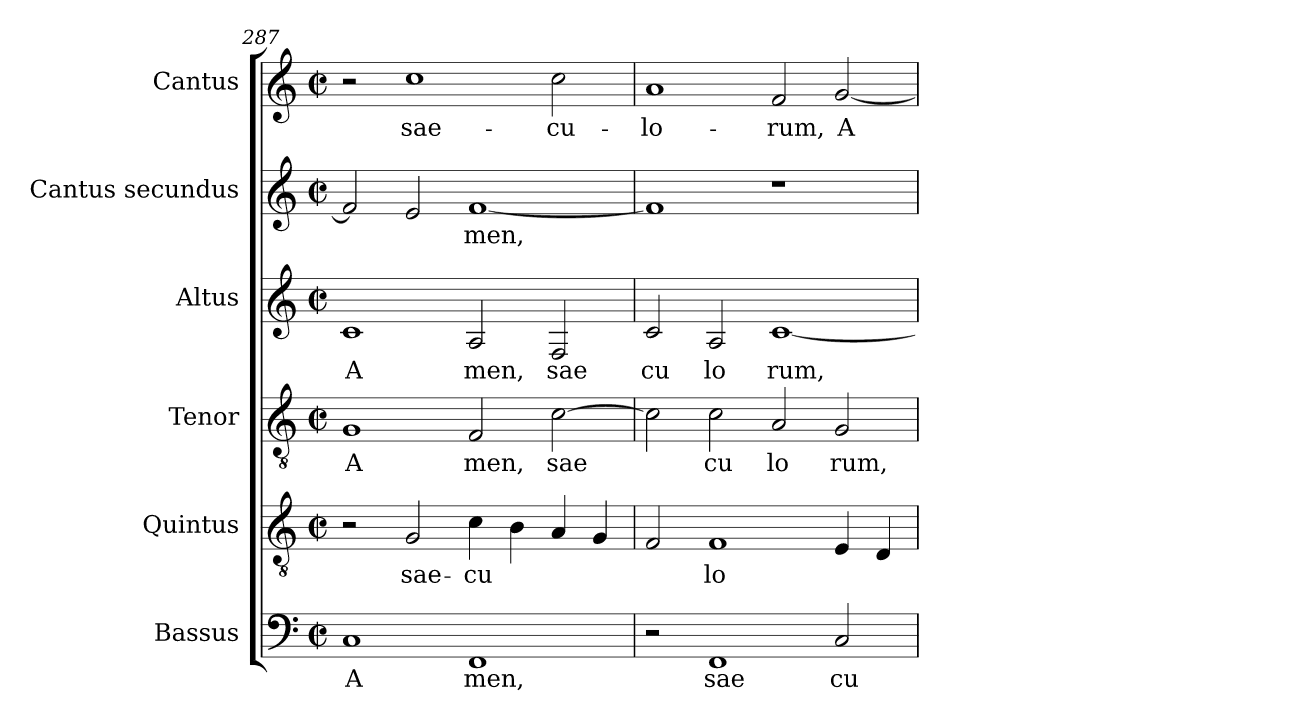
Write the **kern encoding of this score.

**kern	**text	**kern	**text	**kern	**text	**kern	**text	**kern	**text	**kern	**text
*part6	*part6	*part5	*part5	*part4	*part4	*part3	*part3	*part2	*part2	*part1	*part1
*staff6	*staff6	*staff5	*staff5	*staff4	*staff4	*staff3	*staff3	*staff2	*staff2	*staff1	*staff1
*I"Bassus	*	*I"Quintus	*	*I"Tenor	*	*I"Altus	*	*I"Cantus  secundus	*	*I"Cantus	*
*I'B	*	*I'Q	*	*I'T	*	*I'A	*	*	*	*I'C	*
*clefF4	*	*clefGv2	*	*clefGv2	*	*clefG2	*	*clefG2	*	*clefG2	*
*k[]	*	*k[]	*	*k[]	*	*k[]	*	*k[]	*	*k[]	*
*C:	*	*C:	*	*C:	*	*C:	*	*C:	*	*C:	*
*M2/2	*	*M2/2	*	*M2/2	*	*M2/2	*	*M2/2	*	*M2/2	*
*met(c|)	*	*met(c|)	*	*met(c|)	*	*met(c|)	*	*met(c|)	*	*met(c|)	*
=287	=287	=287	=287	=287	=287	=287	=287	=287	=287	=287	=287
!	!LO:LY:b:cj	!	!	!	!LO:LY:b:cj	!	!LO:LY:b:cj	!	!LO:LY:b:cj	!	!
1C	A	2r	.	1G	A	1c	A	2f/]	--	2r	.
!	!	!	!LO:LY:b:cj	!	!	!	!	!	!LO:LY:b:cj	!	!LO:LY:b:cj
.	.	2G/	sae-	.	.	.	.	2e/	--	1cc	sae-
!	!LO:LY:b:cj	!	!LO:LY:b:cj	!	!LO:LY:b:cj	!	!LO:LY:b:cj	!	!LO:LY:b:cj	!	!
1FF	men,	4c\	-cu-	2F/	men,	2A/	men,	[<1f	-men,	.	.
!	!	!	!LO:LY:b:cj	!	!	!	!	!	!	!	!
.	.	4B\	--	.	.	.	.	.	.	.	.
!	!	!	!LO:LY:b:cj	!	!LO:LY:b:cj	!	!LO:LY:b:cj	!	!	!	!LO:LY:b:cj
.	.	4A/	--	[>2c\	sae	2F/	sae	.	.	2cc\	-cu-
!	!	!	!LO:LY:b:cj	!	!	!	!	!	!	!	!
.	.	4G/	--	.	.	.	.	.	.	.	.
=288	=288	=288	=288	=288	=288	=288	=288	=288	=288	=288	=288
!	!	!	!LO:LY:b:cj	!	!LO:LY:b:cj	!	!LO:LY:b:cj	!	!LO:LY:b:cj	!	!LO:LY:b:cj
2r	.	2F/	--	2c\]	.	2c/	cu	1f]	.	1a	-lo-
!	!LO:LY:b:cj	!	!LO:LY:b:cj	!	!LO:LY:b:cj	!	!LO:LY:b:cj	!	!	!	!
1FF	sae	1F	-lo-	2c\	cu	2A/	lo	.	.	.	.
!	!	!	!	!	!LO:LY:b:cj	!	!LO:LY:b:cj	!	!	!	!LO:LY:b:cj
.	.	.	.	2A/	lo	[<1c	rum,	1r	.	2f/	-rum,
!	!LO:LY:b:cj	!	!LO:LY:b:cj	!	!LO:LY:b:cj	!	!	!	!	!	!LO:LY:b:cj
2C/	cu	4E/	--	2G/	rum,	.	.	.	.	[<2g/	A-
!	!	!	!LO:LY:b:cj	!	!	!	!	!	!	!	!
.	.	4D/	--	.	.	.	.	.	.	.	.
=	=	=	=	=	=	=	=	=	=	=	=
*-	*-	*-	*-	*-	*-	*-	*-	*-	*-	*-	*-
